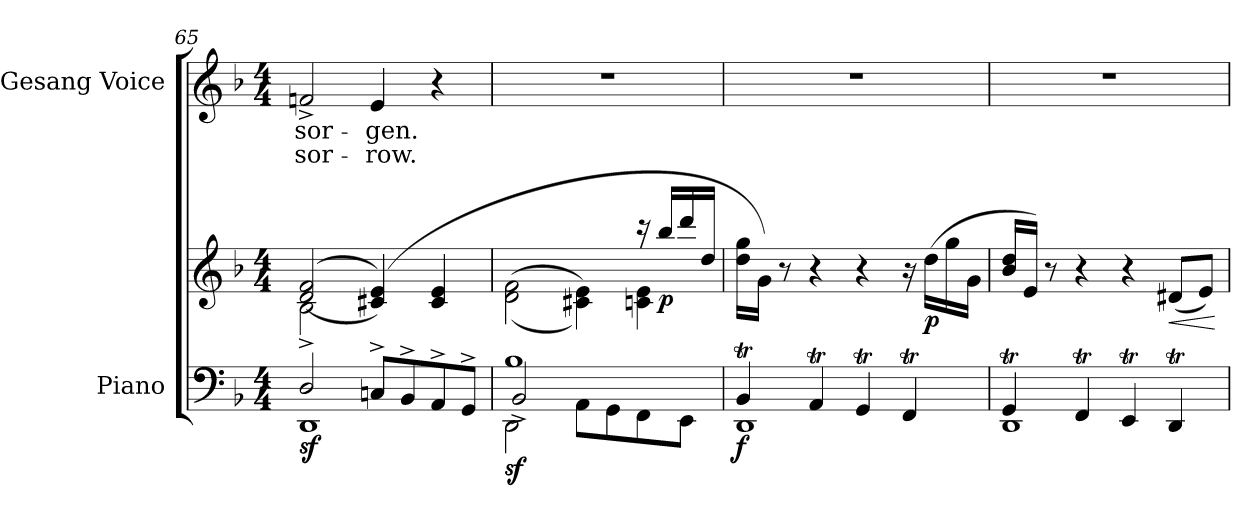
**kern	**kern	**dynam	**kern	**text	**text
*part2	*part2	*part2	*part1	*part1	*part1
*staff3	*staff2	*staff2/3	*staff1	*staff1	*staff1
*I"Piano	*	*	*I"Gesang Voice	*	*
*I'Pno	*	*	*	*	*
*clefF4	*clefG2	*	*clefG2	*	*
*k[b-]	*k[b-]	*	*k[b-]	*	*
*M4/4	*M4/4	*	*M4/4	*	*
=65	=65	=65	=65	=65	=65
*^	*^	*	*	*	*
!	!	!	!	!LO:DY:b=2	!	!LO:LY:b	!LO:LY:b
2D^/	1DD	((2d/ 2f/	(2B-\	sf	2fn^>/	-sor-	sor-
!	!	!	!	!	!	!LO:LY:b	!LO:LY:b
8Cn^/L	.	(4c#X/ 4e/))	2ryy	.	4e/	-gen.	-row.
8BB-^/	.	.	.	.	.	.	.
8AA^/	.	4c#/ 4e/	.	.	4r	.	.
8GG^/J	.	.	.	.	.	.	.
!!LO:LB:g=z
=66	=66	=66	=66	=66	=66	=66	=66
*	*^	*	*	*	*	*	*
!	!	!	!	!	!LO:DY:b=2	!	!	!
1B-	2BB-^/	2DD\	2.ryy	((2d\ 2f\	sf	1r	.	.
.	8AA\L	2ryy	.	4c#X\ 4e\))	.	.	.	.
.	8GG\	.	.	.	.	.	.	.
.	8FF\	.	16r	4cn\ 4e\	.	.	.	.
!	!	!	!	!	!LO:DY:b	!	!	!
.	.	.	16bb-/LL	.	p	.	.	.
.	8EE\J	.	16ddd/	.	.	.	.	.
.	.	.	16dd/JJ	.	.	.	.	.
*	*v	*v	*	*	*	*	*	*
*	*	*v	*v	*	*	*	*
=67	=67	=67	=67	=67	=67	=67
!	!	!	!LO:DY:b=2	!	!	!
4BB-T/	1DD	16dd\ 16gg\LL	f	1r	.	.
.	.	16g\JJ)	.	.	.	.
.	.	8r	.	.	.	.
4AAt/	.	4r	.	.	.	.
4GGT/	.	4r	.	.	.	.
4FFT/	.	16r	.	.	.	.
!	!	!	!LO:DY:b	!	!	!
.	.	(16dd\LL	p	.	.	.
.	.	16gg\	.	.	.	.
.	.	16g\JJ	.	.	.	.
=68	=68	=68	=68	=68	=68	=68
4GGT/	1DD	16b-/ 16dd/LL	.	1r	.	.
.	.	16e/JJ)	.	.	.	.
.	.	8r	.	.	.	.
4FFT/	.	4r	.	.	.	.
4EEt/	.	4r	.	.	.	.
!	!	!	!LO:HP:b	!	!	!
4DDT/	.	(8d#X/L	<	.	.	.
.	.	8e/J)	.	.	.	.
*v	*v	*	*	*	*	*
.	.	[	.	.	.
=	=	=	=	=	=
*-	*-	*-	*-	*-	*-
